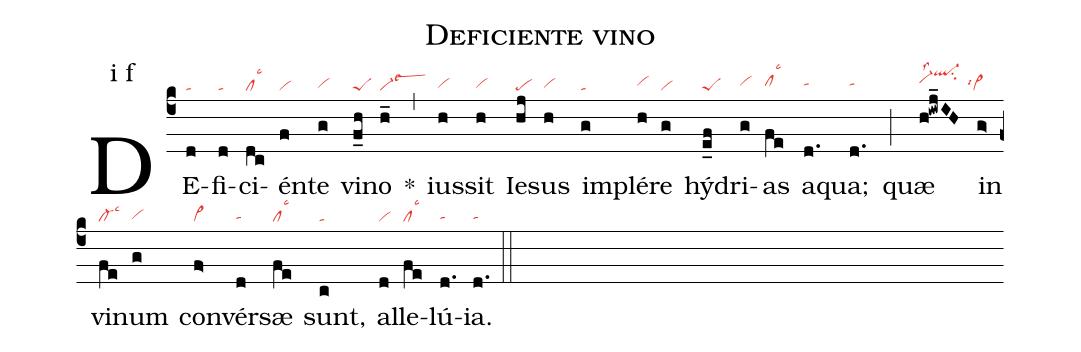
name: Deficiente vino;
annotation: i f;
mode: 1;
nabc-lines: 1;
%%
(c4)
DE(d|ta)fi(d|ta)ci(dc|cllsc3)én(f|vi)te(g|vihg) vi(f_h|peS)no(h_|vi-lsew3) *(,)
ius(h|vihg)sit(h|vihg) Ie(hj|pe)sus(h|vihg) im(g|ta)plé(h|vihh)re(g|vi) hý(e_f|peS)dri(g|vihh)as(fe|clhhlsc3) a(d.|tahh)qua;(d.|tahh) (;)
quæ(h!iwj_IH|vi-hilss2ql-hlsu2) in(g>|```vi>lsi4) vi(fe|cl-lsc3)num(g|vihg) con(f>|vi>)vér(d|tahg)sæ(fe|cllsc3) sunt,(c|ta) al(d|vi)le(fe|cllsc3)lú(d.|tahg)ia.(d.|tahg) (::)
